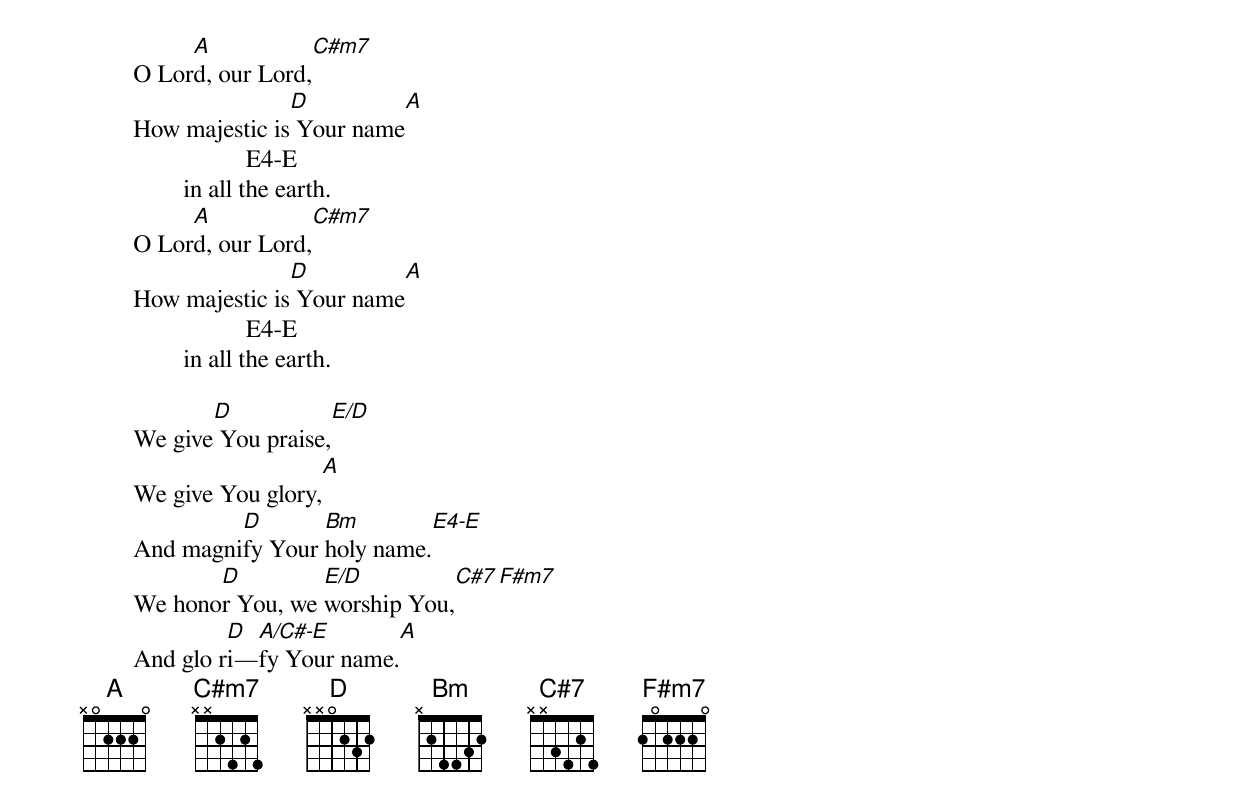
             A              C#m7
	O Lord, our Lord,
                       D                           A
	How majestic is Your name
                          E4-E
		in all the earth.
             A              C#m7
	O Lord, our Lord,
                       D                           A
	How majestic is Your name
                          E4-E
		in all the earth.

               D                  E/D
	We give You praise,
                                    A
	We give You glory,
                 D       Bm                        E4-E
	And magnify Your holy name.
               D         E/D          C#7          F#m7
	We honor You, we worship You,
                 D A/C#-E                 A
	And glo ri—fy Your name.
